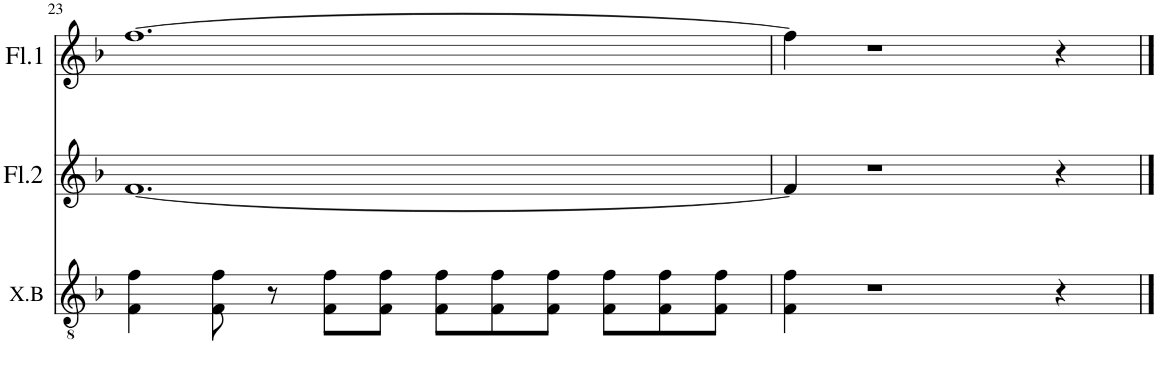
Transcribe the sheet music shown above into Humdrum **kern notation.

**kern	**kern	**kern
*part3	*part2	*part1
*staff3	*staff2	*staff1
*I"Xil.Bajo.	*I"Flauta 2	*I"Flauta 1
*I'X.B	*I'Fl.2	*I'Fl.1
!!LO:PB:g=z
*clefGv2	*clefG2	*clefG2
*k[b-]	*k[b-]	*k[b-]
*M12/8	*M12/8	*M12/8
=23	=23	=23
4F\ 4f\	[1.f	[1.ff
8F\ 8f\	.	.
8r	.	.
8F\ 8f\L	.	.
8F\ 8f\J	.	.
8F\ 8f\L	.	.
8F\ 8f\	.	.
8F\ 8f\J	.	.
8F\ 8f\L	.	.
8F\ 8f\	.	.
8F\ 8f\J	.	.
=24	=24	=24
4F\ 4f\	4f/]	4ff\]
1r	1r	1r
4r	4r	4r
==	==	==
*-	*-	*-
